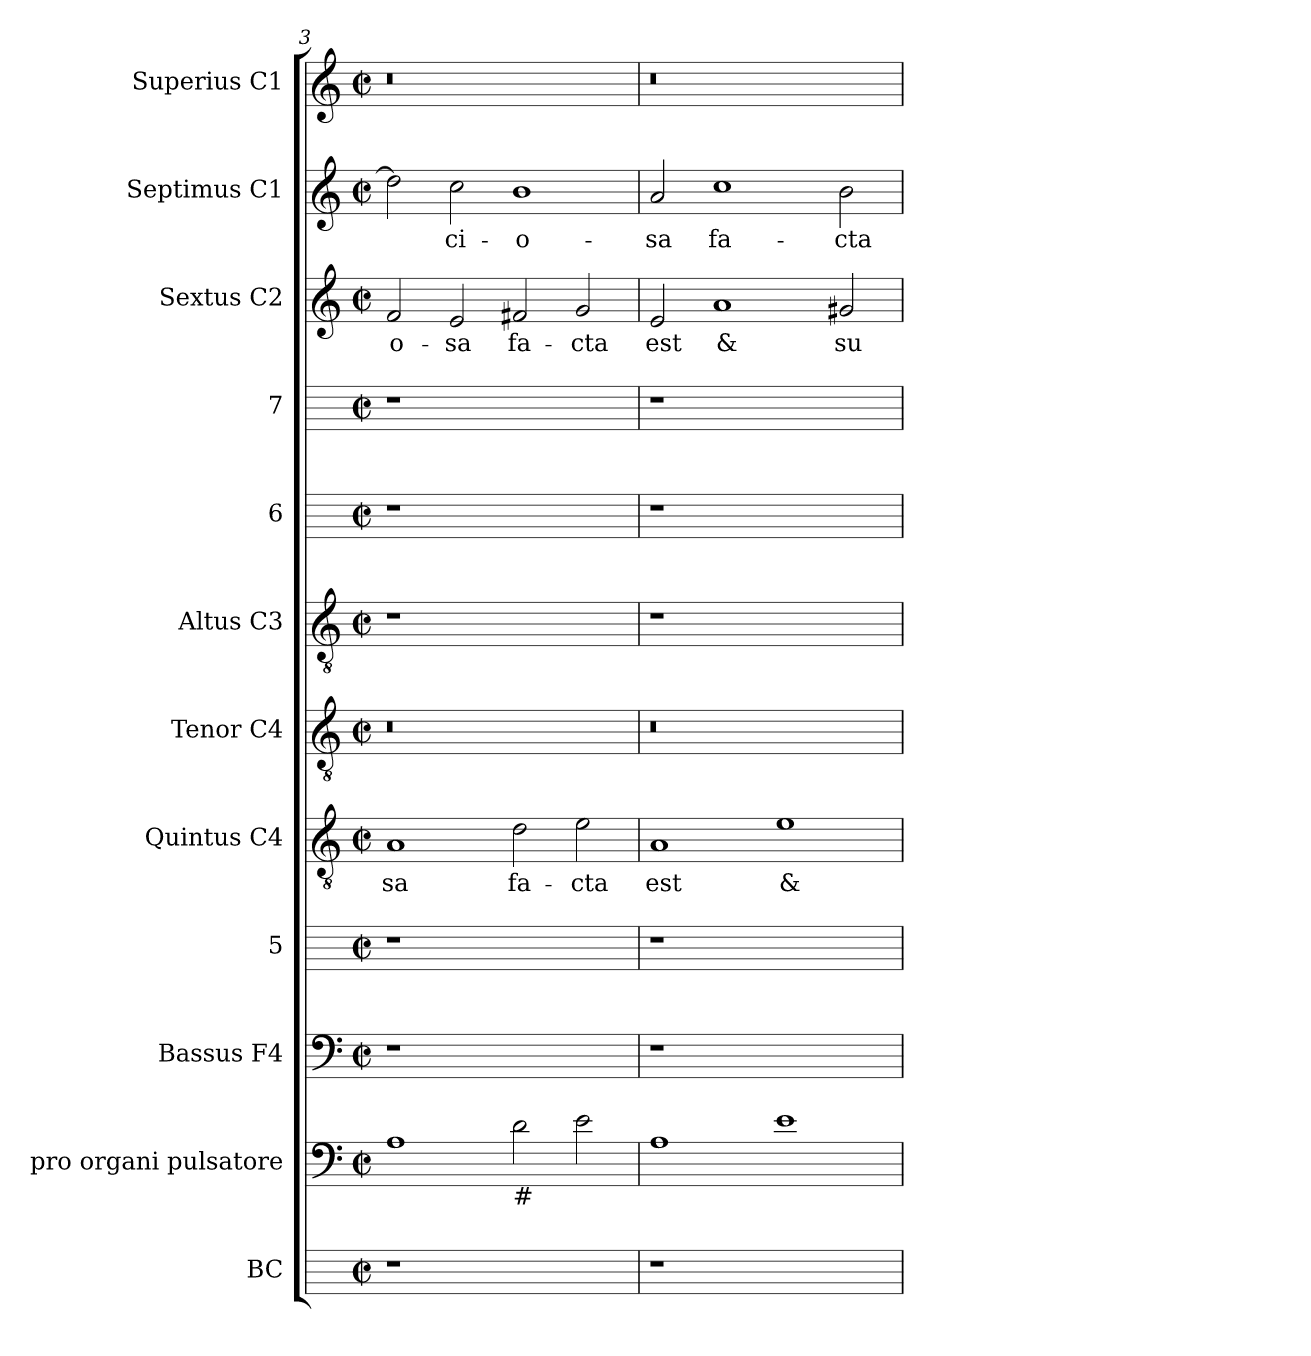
**kern	**kern	**kern	**kern	**kern	**text	**kern	**kern	**kern	**kern	**kern	**text	**kern	**text	**kern
*part12	*part11	*part10	*part9	*part8	*part8	*part7	*part6	*part5	*part4	*part3	*part3	*part2	*part2	*part1
*staff12	*staff11	*staff10	*staff9	*staff8	*staff8	*staff7	*staff6	*staff5	*staff4	*staff3	*staff3	*staff2	*staff2	*staff1
*I"BC	*I"pro organi  pulsatore	*I"Bassus  F4	*I"5	*I"Quintus  C4	*	*I"Tenor  C4	*I"Altus  C3	*I"6	*I"7	*I"Sextus  C2	*	*I"Septimus  C1	*	*I"Superius  C1
*I'BC	*	*I'B	*	*	*	*I'T	*I'A	*	*	*	*	*	*	*I'S
*	*clefF4	*clefF4	*	*clefGv2	*	*clefGv2	*clefGv2	*	*	*clefG2	*	*clefG2	*	*clefG2
*k[]	*k[]	*k[]	*k[]	*k[]	*	*k[]	*k[]	*k[]	*k[]	*k[]	*	*k[]	*	*k[]
*C:	*C:	*C:	*C:	*C:	*	*C:	*C:	*C:	*C:	*C:	*	*C:	*	*C:
*M2/2	*M2/2	*M2/2	*M2/2	*M2/2	*	*M2/2	*M2/2	*M2/2	*M2/2	*M2/2	*	*M2/2	*	*M2/2
*met(c|)	*met(c|)	*met(c|)	*met(c|)	*met(c|)	*	*met(c|)	*met(c|)	*met(c|)	*met(c|)	*met(c|)	*	*met(c|)	*	*met(c|)
=3	=3	=3	=3	=3	=3	=3	=3	=3	=3	=3	=3	=3	=3	=3
!	!	!	!	!	!LO:LY:b:cj	!	!	!	!	!	!LO:LY:b:cj	!	!LO:LY:b:cj	!
1r	1A	1r	1r	1A	-sa	0r	1r	1r	1r	2f/	-o-	2dd\]	--	0r
!	!	!	!	!	!	!	!	!	!	!	!LO:LY:b:cj	!	!LO:LY:b:cj	!
.	.	.	.	.	.	.	.	.	.	2e/	-sa	2cc\	-ci-	.
!	!LO:TX:b:t=#	!	!	!	!	!	!	!	!	!	!	!	!	!
!	!	!	!	!	!LO:LY:b:cj	!	!	!	!	!	!LO:LY:b:cj	!	!LO:LY:b:cj	!
1ryy	2d\	1ryy	1ryy	2d\	fa-	.	1ryy	1ryy	1ryy	2f#X/	fa-	1b	-o-	.
!	!	!	!	!	!LO:LY:b:cj	!	!	!	!	!	!LO:LY:b:cj	!	!	!
.	2e\	.	.	2e\	-cta	.	.	.	.	2g/	-cta	.	.	.
=4	=4	=4	=4	=4	=4	=4	=4	=4	=4	=4	=4	=4	=4	=4
!	!	!	!	!	!LO:LY:b:cj	!	!	!	!	!	!LO:LY:b:cj	!	!LO:LY:b:cj	!
1r	1A	1r	1r	1A	est	0r	1r	1r	1r	2e/	est	2a/	-sa	0r
!	!	!	!	!	!	!	!	!	!	!	!LO:LY:b:cj	!	!LO:LY:b:cj	!
.	.	.	.	.	.	.	.	.	.	1a	&	1cc	fa-	.
!	!	!	!	!	!LO:LY:b:cj	!	!	!	!	!	!	!	!	!
1ryy	1e	1ryy	1ryy	1e	&	.	1ryy	1ryy	1ryy	.	.	.	.	.
!	!	!	!	!	!	!	!	!	!	!	!LO:LY:b:cj	!	!LO:LY:b:cj	!
.	.	.	.	.	.	.	.	.	.	2g#X/	su-	2b\	-cta	.
=	=	=	=	=	=	=	=	=	=	=	=	=	=	=
*-	*-	*-	*-	*-	*-	*-	*-	*-	*-	*-	*-	*-	*-	*-
